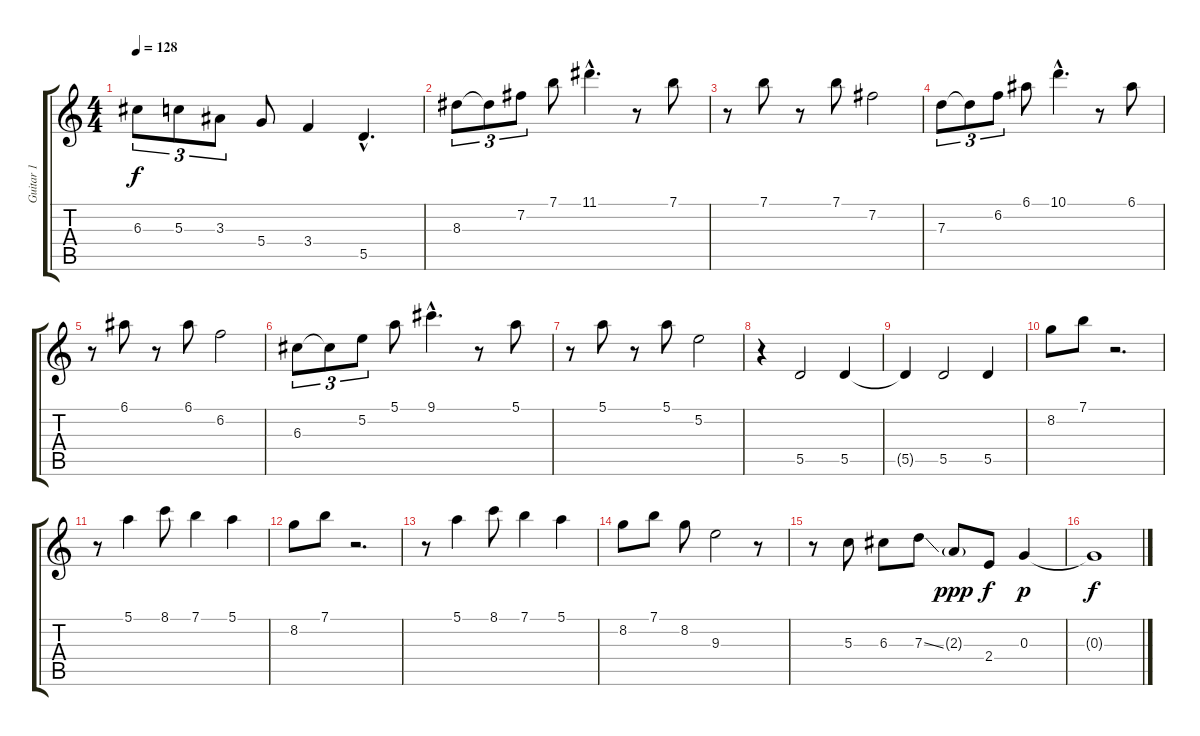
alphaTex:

\track ("Guitar 1" "Guitar 1") {instrument electricguitarjazz}
\staff {score tabs}
\tuning (E4 B3 G3 D3 A2 E2) {hide}
\ts (4 4)
\tempo 128
\clef g2
\ks c
6.3.8{tu (3 2) dy f} 5.3.8{tu (3 2)} 3.3.8{tu (3 2)} 5.4.8 3.4.4 5.5{hac}.4{d} |
8.3.8{tu (3 2)} 8.3{t}.8{tu (3 2)} 7.2.8{tu (3 2)} 7.1.8 11.1{hac}.4{d} r.8 7.1.8 |
r.8 7.1.8 r.8 7.1.8 7.2.2 |
7.3.8{tu (3 2)} 7.3{t}.8{tu (3 2)} 6.2.8{tu (3 2)} 6.1.8 10.1{hac}.4{d} r.8 6.1.8 |
r.8 6.1.8 r.8 6.1.8 6.2.2 |
6.3.8{tu (3 2)} 6.3{t}.8{tu (3 2)} 5.2.8{tu (3 2)} 5.1.8 9.1{hac}.4{d} r.8 5.1.8 |
r.8 5.1.8 r.8 5.1.8 5.2.2 |
r.4 5.5.2 5.5.4 |
5.5{t}.4 5.5.2 5.5.4 |
8.2.8 7.1.8 r.2{d} |
r.8 5.1.4 8.1.8 7.1.4 5.1.4 |
8.2.8 7.1.8 r.2{d} |
r.8 5.1.4 8.1.8 7.1.4 5.1.4 |
8.2.8 7.1.8 8.2.8 9.3.2 r.8 |
r.8 5.3.8 6.3.8 7.3{ss}.8 2.3{g}.8{dy ppp} 2.4.8{dy f} 0.3.4{dy p} |
0.3{t}.1{dy f}
